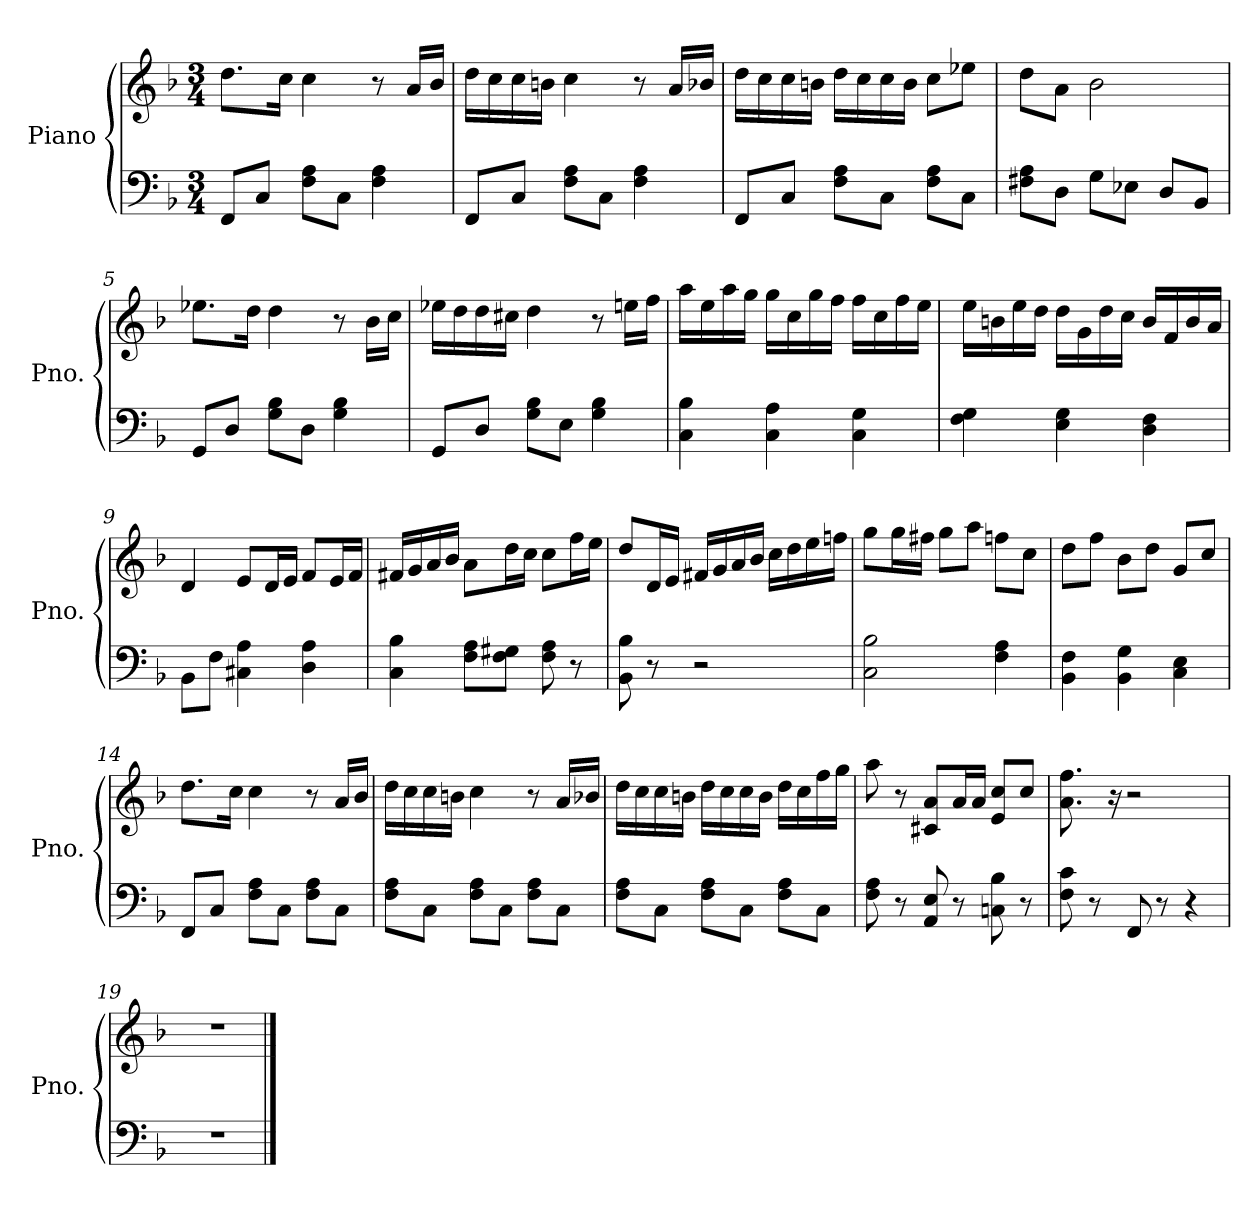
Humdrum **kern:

**kern	**kern
*part1	*part1
*staff2	*staff1
*I"Piano	*
*I'Pno.	*
*clefF4	*clefG2
*k[b-]	*k[b-]
*M3/4	*M3/4
*MM60	*MM60
=1	=1
8FF/L	8.dd\L
8C/J	.
.	16cc\Jk
8F\ 8A\L	4cc\
8C\J	.
4F\ 4A\	8r
.	16a/LL
.	16b-/JJ
=2	=2
8FF/L	16dd\LL
.	16cc\
8C/J	16cc\
.	16bn\JJ
8F\ 8A\L	4cc\
8C\J	.
4F\ 4A\	8r
.	16a/LL
.	16b-X/JJ
=3	=3
8FF/L	16dd\LL
.	16cc\
8C/J	16cc\
.	16bn\JJ
8F\ 8A\L	16dd\LL
.	16cc\
8C\J	16cc\
.	16b\JJ
8F\ 8A\L	8cc\L
8C\J	8ee-X\J
=4	=4
8F#X\ 8A\L	8dd\L
8D\J	8a\J
8G\L	2b-\
8E-X\J	.
8D/L	.
8BB-/J	.
!!LO:LB:g=z
=5	=5
8GG/L	8.ee-X\L
8D/J	.
.	16dd\Jk
8G\ 8B-\L	4dd\
8D\J	.
4G\ 4B-\	8r
.	16b-\LL
.	16cc\JJ
=6	=6
8GG/L	16ee-X\LL
.	16dd\
8D/J	16dd\
.	16cc#X\JJ
8G\ 8B-\L	4dd\
8E\J	.
4G\ 4B-\	8r
.	16een\LL
.	16ff\JJ
=7	=7
4C\ 4B-\	16aa\LL
.	16ee\
.	16aa\
.	16gg\JJ
4C\ 4A\	16gg\LL
.	16cc\
.	16gg\
.	16ff\JJ
4C\ 4G\	16ff\LL
.	16cc\
.	16ff\
.	16ee\JJ
=8	=8
4F\ 4G\	16ee\LL
.	16bn\
.	16ee\
.	16dd\JJ
4E\ 4G\	16dd\LL
.	16g\
.	16dd\
.	16cc\JJ
4D\ 4F\	16b/LL
.	16f/
.	16b/
.	16a/JJ
!!LO:LB:g=z
=9	=9
8BB-\L	4d/
8F\J	.
4C#X\ 4A\	8e/L
.	16d/L
.	16e/JJ
4D\ 4A\	8f/L
.	16e/L
.	16f/JJ
=10	=10
4C\ 4B-\	16f#X/LL
.	16g/
.	16a/
.	16b-/JJ
8F\ 8A\L	8a\L
8F\ 8G#X\J	16dd\L
.	16cc\JJ
8F\ 8A\	8cc\L
8r	16ff\L
.	16ee\JJ
=11	=11
8BB-\ 8B-\	8dd/L
8r	16d/L
.	16e/JJ
2r	16f#X/LL
.	16g/
.	16a/
.	16b-/JJ
.	16cc\LL
.	16dd\
.	16ee\
.	16ffn\JJ
=12	=12
2C\ 2B-\	8gg\L
.	16gg\L
.	16ff#X\JJ
.	8gg\L
.	8aa\J
4F\ 4A\	8ffn\L
.	8cc\J
!!LO:LB:g=z
=13	=13
4BB-\ 4F\	8dd\L
.	8ff\J
4BB-\ 4G\	8b-\L
.	8dd\J
4C\ 4E\	8g/L
.	8cc/J
=14	=14
8FF/L	8.dd\L
8C/J	.
.	16cc\Jk
8F\ 8A\L	4cc\
8C\J	.
8F\ 8A\L	8r
8C\J	16a/LL
.	16b-/JJ
=15	=15
8F\ 8A\L	16dd\LL
.	16cc\
8C\J	16cc\
.	16bn\JJ
8F\ 8A\L	4cc\
8C\J	.
8F\ 8A\L	8r
8C\J	16a/LL
.	16b-X/JJ
=16	=16
8F\ 8A\L	16dd\LL
.	16cc\
8C\J	16cc\
.	16bn\JJ
8F\ 8A\L	16dd\LL
.	16cc\
8C\J	16cc\
.	16b\JJ
8F\ 8A\L	16dd\LL
.	16cc\
8C\J	16ff\
.	16gg\JJ
!!LO:LB:g=z
=17	=17
8F\ 8A\	8aa\
8r	8r
8AA/ 8E/	8c#X/ 8a/L
8r	16a/L
.	16a/JJ
8Cn\ 8B-\	8e/ 8cc/L
8r	8cc/J
=18	=18
8F\ 8c\	8.a\ 8.ff\
8r	.
.	16r
8FF/	2r
8r	.
4r	.
=19	=19
2.r	2.r
==	==
*-	*-
